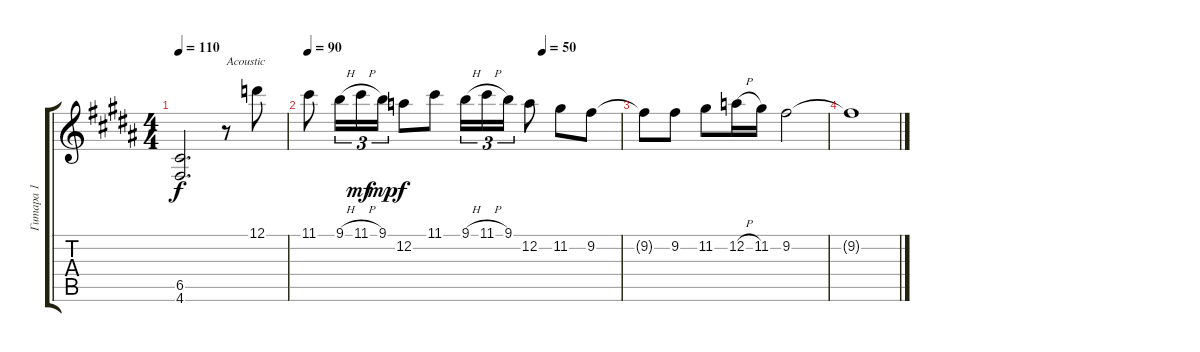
\track ("Гитара 1" "Гитара 1") {instrument distortionguitar}
\staff {score tabs}
\tuning (D4 A3 F3 C3 G2 D2) {hide}
\ts (4 4)
\tempo 110
\clef g2
\ks g#minor
(6.5{t} 4.6{t}).2{d dy f} r.8{txt "Acoustic" instrument acousticguitarsteel} 12.1.8 |
\tempo 90
\tempo (50 0.75)
11.1.8 9.1{h}.16{tu (3 2)} 11.1{h}.16{tu (3 2) dy mf} 9.1.16{tu (3 2) dy mp} 12.2.8{dy f} 11.1.8 9.1{h}.16{tu (3 2)} 11.1{h}.16{tu (3 2)} 9.1.16{tu (3 2)} 12.2.8 11.2.8 9.2.8 |
9.2{t}.8 9.2.8 11.2.8 12.2{h}.16 11.2.16 9.2.2 |
9.2{t}.1
